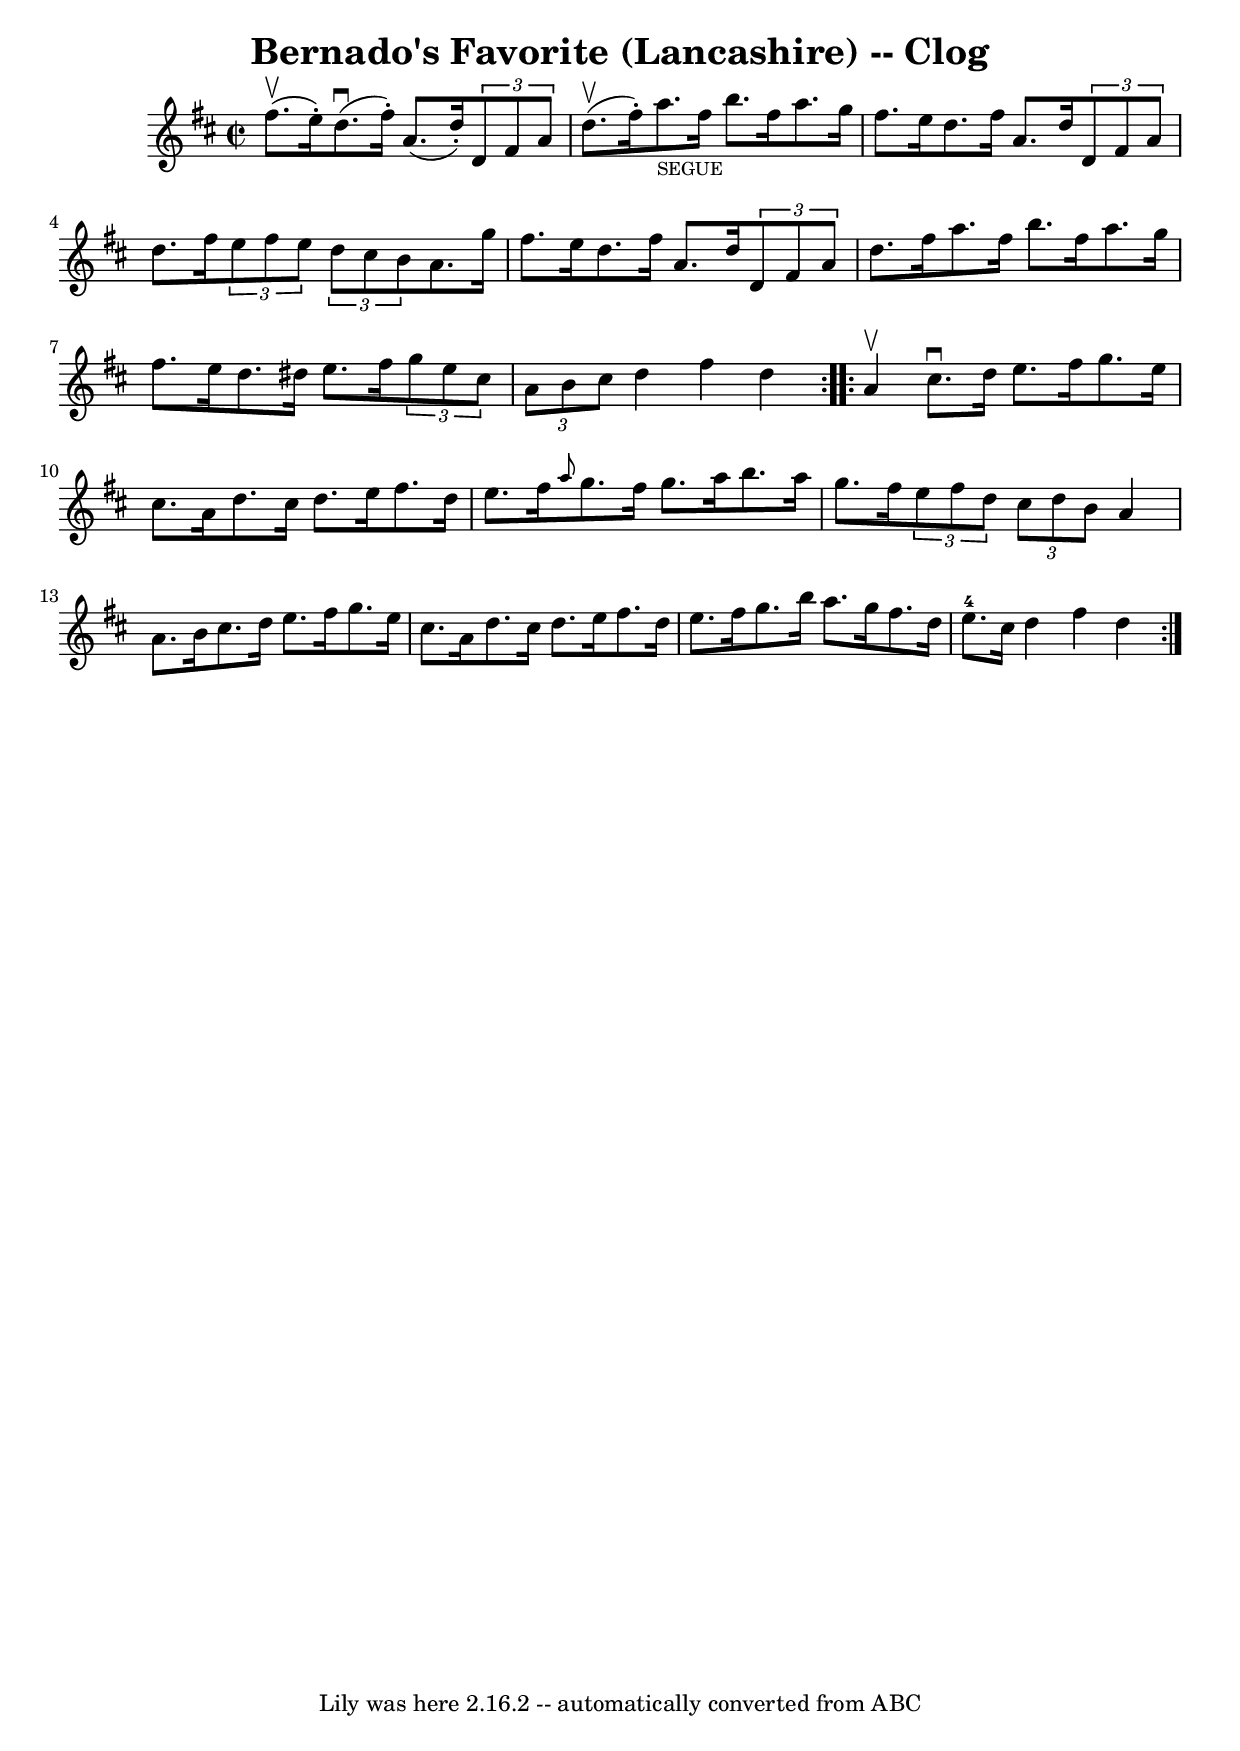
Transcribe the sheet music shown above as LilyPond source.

\version "2.16.2"
\include "Mammoth.ily"
\header {
  %% book = "Ryan's Mammoth Collection"
  crossRefNumber = "1"
  footnotes = "\\\\158 940"
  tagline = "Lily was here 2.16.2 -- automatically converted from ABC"
  title = "Bernado's Favorite (Lancashire) -- Clog"

}
voicedefault =  {



  \repeat volta 2 {

    \override Staff.TimeSignature #'style = #'C
    \time 2/2 
    \key d \major
    fis''8.^\upbow(e''16 -.) |
    d''8. ^\downbow(fis''16 -.) a'8. (d''16 -.)   \times 2/3 { d'8 fis'8 
							 a'8  
						       } d''8.^\upbow(fis''16 -.)   |
    a''8._\segue   
    fis''16 b''8. fis''16 a''8. g''16 fis''8. e''16    |
    
    d''8. fis''16 a'8. d''16    \times 2/3 { d'8 fis'8 a'8  
					   }   
    d''8. fis''16    |
    \times 2/3 { e''8 fis''8 e''8  
	       }   
    \times 2/3 { d''8 cis''8 b'8  
	       } a'8. g''16 fis''8. e''16    
    |
    d''8. fis''16 a'8. d''16    \times 2/3 { d'8 fis'8   
					     a'8  
					   } d''8. fis''16    |
    a''8. fis''16 b''8. fis''16   
    a''8. g''16 fis''8. e''16    |
    d''8. dis''16 e''8.    
    fis''16    \times 2/3 { g''8 e''8 cis''8  
			  }   \times 2/3 { a'8 b'8 
					   cis''8  
					 }   |
    d''4 fis''4 d''4  
  }     
  \repeat volta 2 {
    
    a'4^\upbow |
    cis''8.^\downbow d''16 e''8. fis''16 g''8. 
    e''16 cis''8. a'16    |
    d''8. cis''16 d''8. e''16    
    fis''8. d''16 e''8. fis''16    |
    \grace { a''8  
	   } g''8.    
    fis''16 g''8. a''16 b''8. a''16 g''8. fis''16    |
    
    \times 2/3 { e''8 fis''8 d''8  
	       }   \times 2/3 { cis''8 d''8 b'8 
				
			      } a'4 a'8. b'16    |
    cis''8. d''16 e''8. fis''16   
    g''8. e''16 cis''8. a'16    |
    d''8. cis''16 d''8.    
    e''16 fis''8. d''16 e''8. fis''16    |
    g''8. b''16    
    a''8. g''16 fis''8. d''16 e''8.-4 cis''16    |
    d''4 
    fis''4 d''4  
  }   

}

\score{
  <<

    \context Staff="default"
    {
      \voicedefault 
      
    }

  >>
  \layout {
    
  }
  \midi {
  }

}
